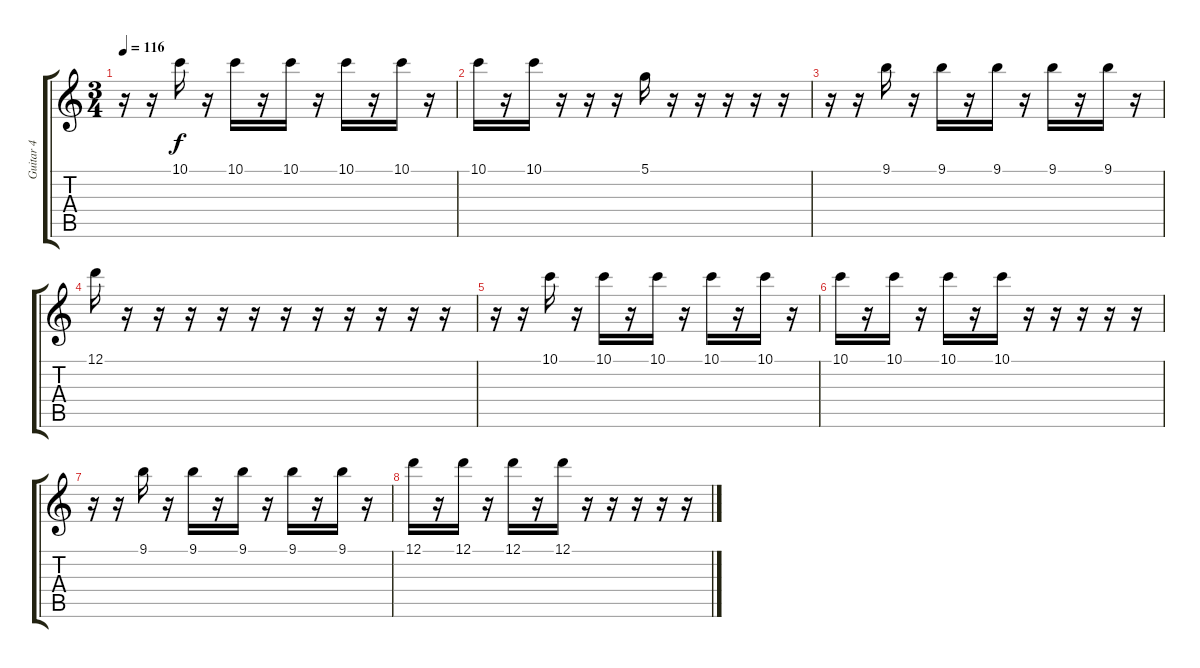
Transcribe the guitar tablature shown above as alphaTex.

\track ("Guitar 4" "Guitar 4") {instrument distortionguitar}
\staff {score tabs}
\tuning (D4 A3 F3 C3 G2 D2) {hide}
\ts (3 4)
\tempo 116
\clef g2
\ks c
r.16{dy f instrument distortionguitar} r.16 10.1.16 r.16 10.1.16 r.16 10.1.16 r.16 10.1.16 r.16 10.1.16 r.16 |
10.1.16 r.16 10.1.16 r.16 r.16 r.16 5.1.16 r.16 r.16 r.16 r.16 r.16 |
r.16 r.16 9.1.16 r.16 9.1.16 r.16 9.1.16 r.16 9.1.16 r.16 9.1.16 r.16 |
12.1.16 r.16 r.16 r.16 r.16 r.16 r.16 r.16 r.16 r.16 r.16 r.16 |
r.16 r.16 10.1.16 r.16 10.1.16 r.16 10.1.16 r.16 10.1.16 r.16 10.1.16 r.16 |
10.1.16 r.16 10.1.16 r.16 10.1.16 r.16 10.1.16 r.16 r.16 r.16 r.16 r.16 |
r.16 r.16 9.1.16 r.16 9.1.16 r.16 9.1.16 r.16 9.1.16 r.16 9.1.16 r.16 |
12.1.16 r.16 12.1.16 r.16 12.1.16 r.16 12.1.16 r.16 r.16 r.16 r.16 r.16
